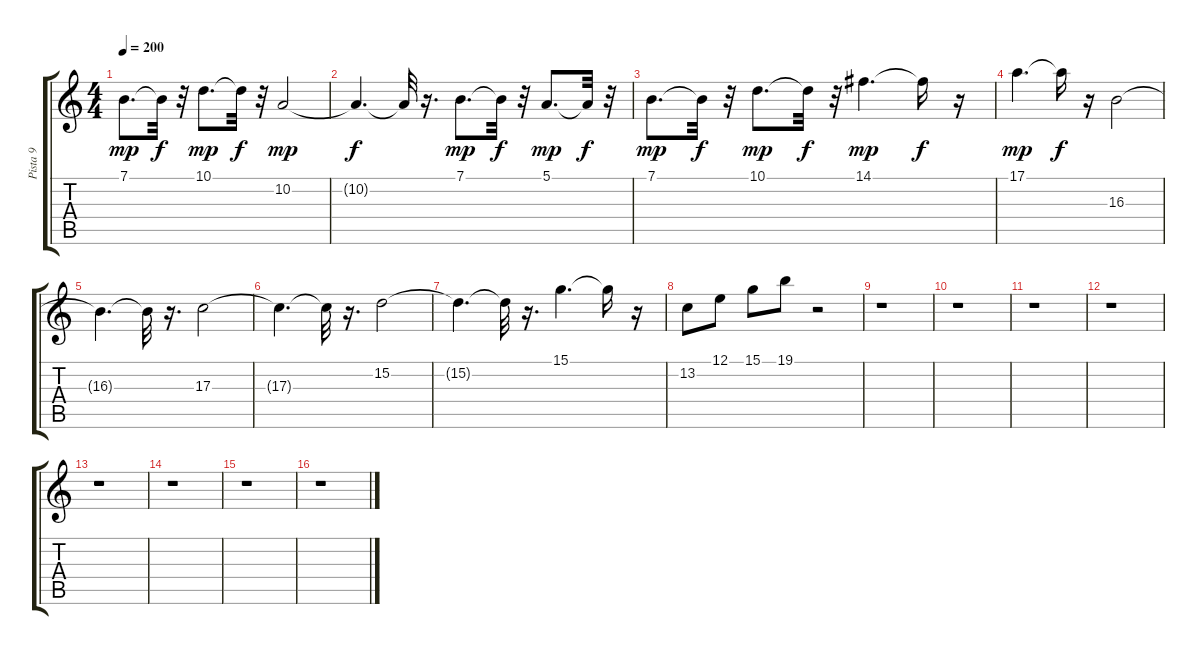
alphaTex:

\track ("Pista 9" "Pista 9") {instrument stringensemble1}
\staff {score tabs}
\tuning (E4 B3 G3 D3 A2 E2) {hide}
\ts (4 4)
\tempo 200
\clef g2
\ks c
7.1.8{d dy mp} 7.1{t}.32{dy f} r.32 10.1.8{d dy mp} 10.1{t}.32{dy f} r.32 10.2.2{dy mp} |
10.2{t}.4{d dy f} 10.2{t}.32 r.16{d} 7.1.8{d dy mp} 7.1{t}.32{dy f} r.32 5.1.8{d dy mp} 5.1{t}.32{dy f} r.32 |
7.1.8{d dy mp} 7.1{t}.32{dy f} r.32 10.1.8{d dy mp} 10.1{t}.32{dy f} r.32 14.1.4{d dy mp} 14.1{t}.16{dy f} r.16 |
17.1.4{d dy mp} 17.1{t}.16{dy f} r.16 16.3.2 |
16.3{t}.4{d} 16.3{t}.32 r.16{d} 17.3.2 |
17.3{t}.4{d} 17.3{t}.32 r.16{d} 15.2.2 |
15.2{t}.4{d} 15.2{t}.32 r.16{d} 15.1.4{d} 15.1{t}.16 r.16 |
13.2.8 12.1.8 15.1.8 19.1.8 r.2 |
r.1 |
r.1 |
r.1 |
r.1 |
r.1 |
r.1 |
r.1 |
r.1
